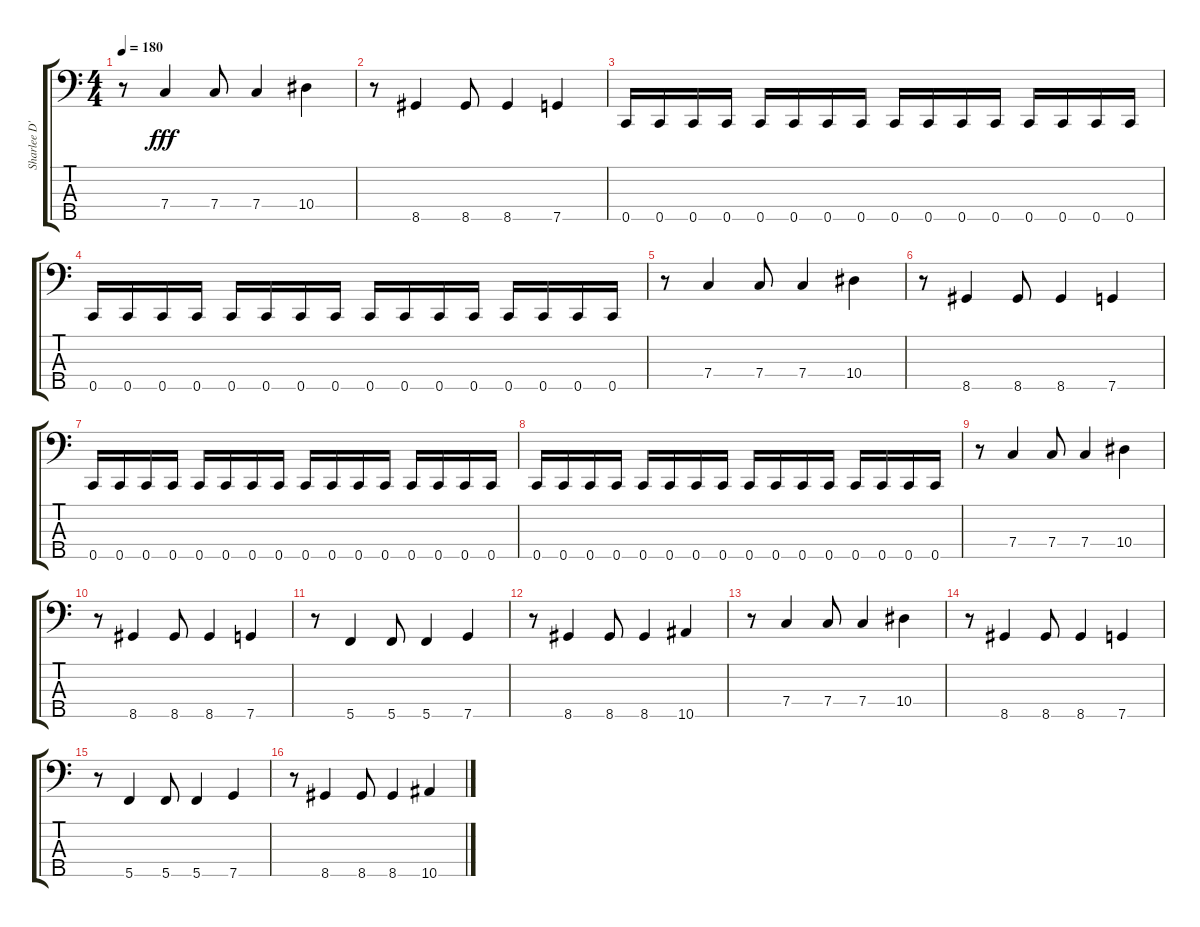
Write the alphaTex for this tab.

\track ("Sharlee D'Angelo" "Sharlee D'") {instrument electricbasspick}
\staff {score tabs}
\tuning (Ab2 Eb2 Bb1 F1 C1) {hide}
\ts (4 4)
\tempo 180
\clef f4
\ks c
r.8{dy fff} 7.4.4 7.4.8 7.4.4 10.4.4 |
r.8 8.5.4 8.5.8 8.5.4 7.5.4 |
0.5.16 0.5.16 0.5.16 0.5.16 0.5.16 0.5.16 0.5.16 0.5.16 0.5.16 0.5.16 0.5.16 0.5.16 0.5.16 0.5.16 0.5.16 0.5.16 |
0.5.16 0.5.16 0.5.16 0.5.16 0.5.16 0.5.16 0.5.16 0.5.16 0.5.16 0.5.16 0.5.16 0.5.16 0.5.16 0.5.16 0.5.16 0.5.16 |
r.8 7.4.4 7.4.8 7.4.4 10.4.4 |
r.8 8.5.4 8.5.8 8.5.4 7.5.4 |
0.5.16 0.5.16 0.5.16 0.5.16 0.5.16 0.5.16 0.5.16 0.5.16 0.5.16 0.5.16 0.5.16 0.5.16 0.5.16 0.5.16 0.5.16 0.5.16 |
0.5.16 0.5.16 0.5.16 0.5.16 0.5.16 0.5.16 0.5.16 0.5.16 0.5.16 0.5.16 0.5.16 0.5.16 0.5.16 0.5.16 0.5.16 0.5.16 |
r.8 7.4.4 7.4.8 7.4.4 10.4.4 |
r.8 8.5.4 8.5.8 8.5.4 7.5.4 |
r.8 5.5.4 5.5.8 5.5.4 7.5.4 |
r.8 8.5.4 8.5.8 8.5.4 10.5.4 |
r.8 7.4.4 7.4.8 7.4.4 10.4.4 |
r.8 8.5.4 8.5.8 8.5.4 7.5.4 |
r.8 5.5.4 5.5.8 5.5.4 7.5.4 |
r.8 8.5.4 8.5.8 8.5.4 10.5.4
